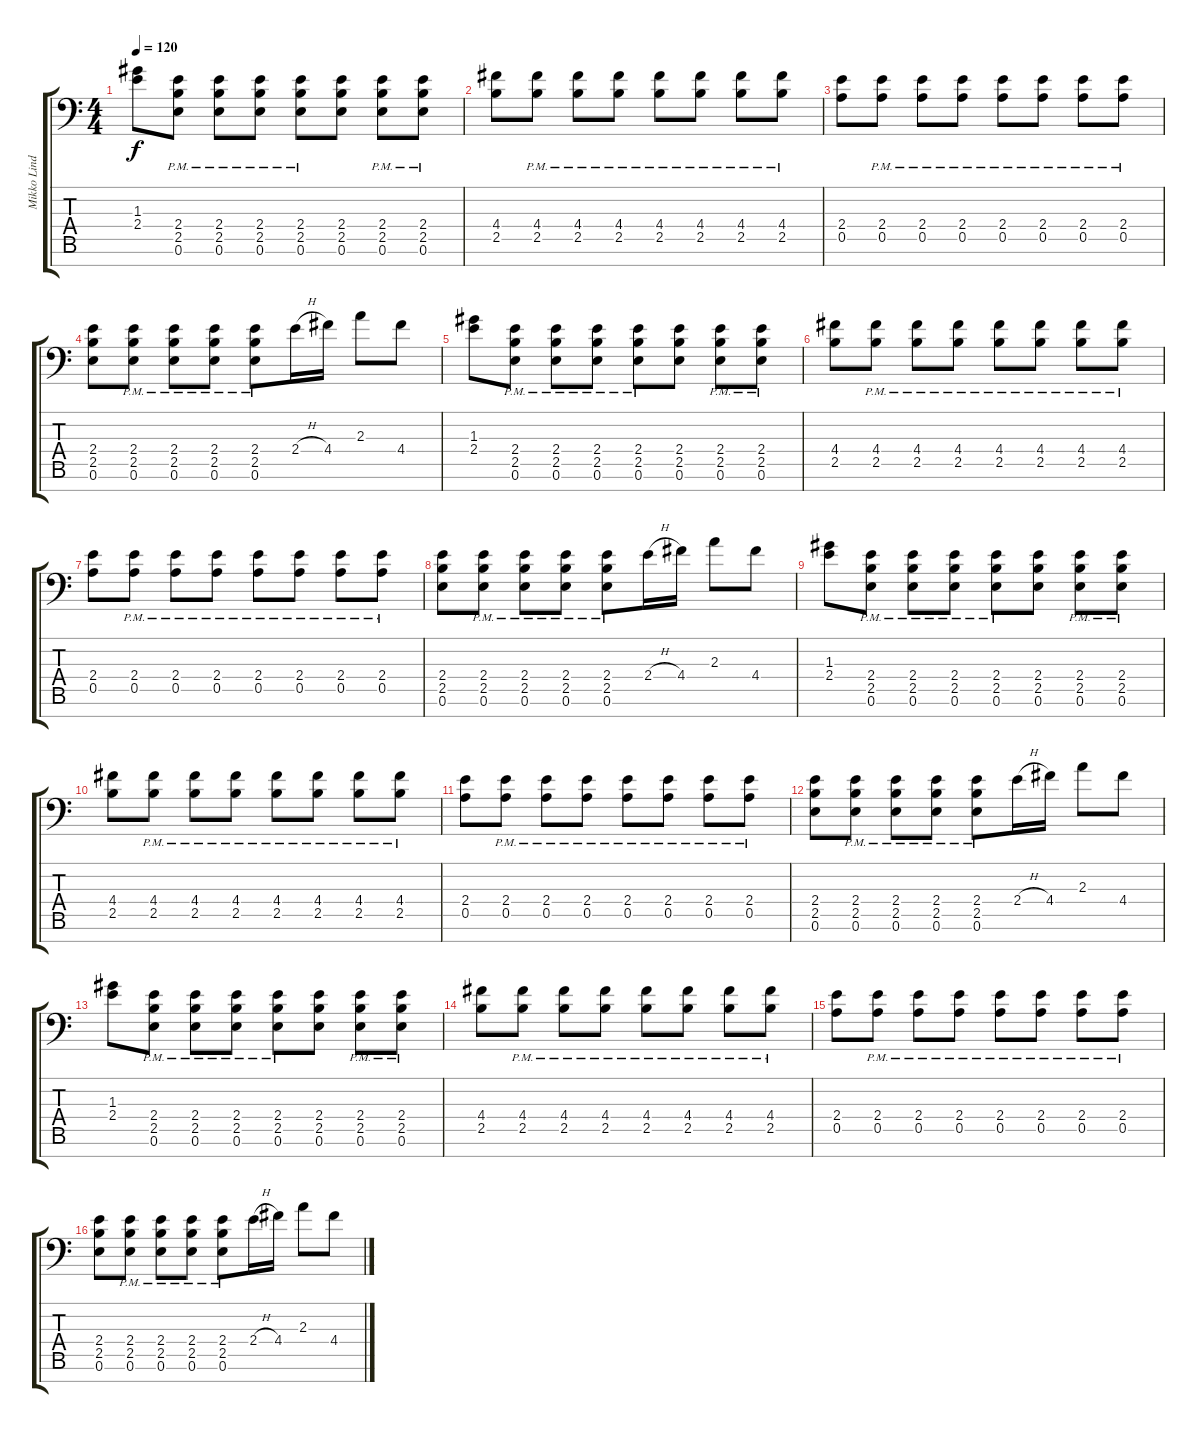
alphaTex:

\track ("Mikko Lindström" "Mikko Lind") {instrument acousticguitarsteel}
\staff {score tabs}
\tuning (E4 B3 G3 D3 A2 E2 A1) {hide}
\ts (4 4)
\tempo 120
\clef f4
\ks c
(1.3 2.4).8{dy f} (2.4{pm} 2.5{pm} 0.6{pm}).8 (2.4{pm} 2.5{pm} 0.6{pm}).8 (2.4{pm} 2.5{pm} 0.6{pm}).8 (2.4{pm} 2.5{pm} 0.6{pm}).8 (2.4 2.5 0.6).8 (2.4{pm} 2.5{pm} 0.6{pm}).8 (2.4{pm} 2.5{pm} 0.6{pm}).8 |
(4.4 2.5).8 (4.4{pm} 2.5{pm}).8 (4.4{pm} 2.5{pm}).8 (4.4{pm} 2.5{pm}).8 (4.4{pm} 2.5{pm}).8 (4.4{pm} 2.5{pm}).8 (4.4{pm} 2.5{pm}).8 (4.4{pm} 2.5{pm}).8 |
(2.4 0.5).8 (2.4{pm} 0.5{pm}).8 (2.4{pm} 0.5{pm}).8 (2.4{pm} 0.5{pm}).8 (2.4{pm} 0.5{pm}).8 (2.4{pm} 0.5{pm}).8 (2.4{pm} 0.5{pm}).8 (2.4{pm} 0.5{pm}).8 |
(2.4 2.5 0.6).8 (2.4{pm} 2.5{pm} 0.6{pm}).8 (2.4{pm} 2.5{pm} 0.6{pm}).8 (2.4{pm} 2.5{pm} 0.6{pm}).8 (2.4{pm} 2.5{pm} 0.6{pm}).8 2.4{h}.16 4.4.16 2.3.8 4.4.8 |
(1.3 2.4).8 (2.4{pm} 2.5{pm} 0.6{pm}).8 (2.4{pm} 2.5{pm} 0.6{pm}).8 (2.4{pm} 2.5{pm} 0.6{pm}).8 (2.4{pm} 2.5{pm} 0.6{pm}).8 (2.4 2.5 0.6).8 (2.4{pm} 2.5{pm} 0.6{pm}).8 (2.4{pm} 2.5{pm} 0.6{pm}).8 |
(4.4 2.5).8 (4.4{pm} 2.5{pm}).8 (4.4{pm} 2.5{pm}).8 (4.4{pm} 2.5{pm}).8 (4.4{pm} 2.5{pm}).8 (4.4{pm} 2.5{pm}).8 (4.4{pm} 2.5{pm}).8 (4.4{pm} 2.5{pm}).8 |
(2.4 0.5).8 (2.4{pm} 0.5{pm}).8 (2.4{pm} 0.5{pm}).8 (2.4{pm} 0.5{pm}).8 (2.4{pm} 0.5{pm}).8 (2.4{pm} 0.5{pm}).8 (2.4{pm} 0.5{pm}).8 (2.4{pm} 0.5{pm}).8 |
(2.4 2.5 0.6).8 (2.4{pm} 2.5{pm} 0.6{pm}).8 (2.4{pm} 2.5{pm} 0.6{pm}).8 (2.4{pm} 2.5{pm} 0.6{pm}).8 (2.4{pm} 2.5{pm} 0.6{pm}).8 2.4{h}.16 4.4.16 2.3.8 4.4.8 |
(1.3 2.4).8 (2.4{pm} 2.5{pm} 0.6{pm}).8 (2.4{pm} 2.5{pm} 0.6{pm}).8 (2.4{pm} 2.5{pm} 0.6{pm}).8 (2.4{pm} 2.5{pm} 0.6{pm}).8 (2.4 2.5 0.6).8 (2.4{pm} 2.5{pm} 0.6{pm}).8 (2.4{pm} 2.5{pm} 0.6{pm}).8 |
(4.4 2.5).8 (4.4{pm} 2.5{pm}).8 (4.4{pm} 2.5{pm}).8 (4.4{pm} 2.5{pm}).8 (4.4{pm} 2.5{pm}).8 (4.4{pm} 2.5{pm}).8 (4.4{pm} 2.5{pm}).8 (4.4{pm} 2.5{pm}).8 |
(2.4 0.5).8 (2.4{pm} 0.5{pm}).8 (2.4{pm} 0.5{pm}).8 (2.4{pm} 0.5{pm}).8 (2.4{pm} 0.5{pm}).8 (2.4{pm} 0.5{pm}).8 (2.4{pm} 0.5{pm}).8 (2.4{pm} 0.5{pm}).8 |
(2.4 2.5 0.6).8 (2.4{pm} 2.5{pm} 0.6{pm}).8 (2.4{pm} 2.5{pm} 0.6{pm}).8 (2.4{pm} 2.5{pm} 0.6{pm}).8 (2.4{pm} 2.5{pm} 0.6{pm}).8 2.4{h}.16 4.4.16 2.3.8 4.4.8 |
(1.3 2.4).8 (2.4{pm} 2.5{pm} 0.6{pm}).8 (2.4{pm} 2.5{pm} 0.6{pm}).8 (2.4{pm} 2.5{pm} 0.6{pm}).8 (2.4{pm} 2.5{pm} 0.6{pm}).8 (2.4 2.5 0.6).8 (2.4{pm} 2.5{pm} 0.6{pm}).8 (2.4{pm} 2.5{pm} 0.6{pm}).8 |
(4.4 2.5).8 (4.4{pm} 2.5{pm}).8 (4.4{pm} 2.5{pm}).8 (4.4{pm} 2.5{pm}).8 (4.4{pm} 2.5{pm}).8 (4.4{pm} 2.5{pm}).8 (4.4{pm} 2.5{pm}).8 (4.4{pm} 2.5{pm}).8 |
(2.4 0.5).8 (2.4{pm} 0.5{pm}).8 (2.4{pm} 0.5{pm}).8 (2.4{pm} 0.5{pm}).8 (2.4{pm} 0.5{pm}).8 (2.4{pm} 0.5{pm}).8 (2.4{pm} 0.5{pm}).8 (2.4{pm} 0.5{pm}).8 |
(2.4 2.5 0.6).8 (2.4{pm} 2.5{pm} 0.6{pm}).8 (2.4{pm} 2.5{pm} 0.6{pm}).8 (2.4{pm} 2.5{pm} 0.6{pm}).8 (2.4{pm} 2.5{pm} 0.6{pm}).8 2.4{h}.16 4.4.16 2.3.8 4.4.8
